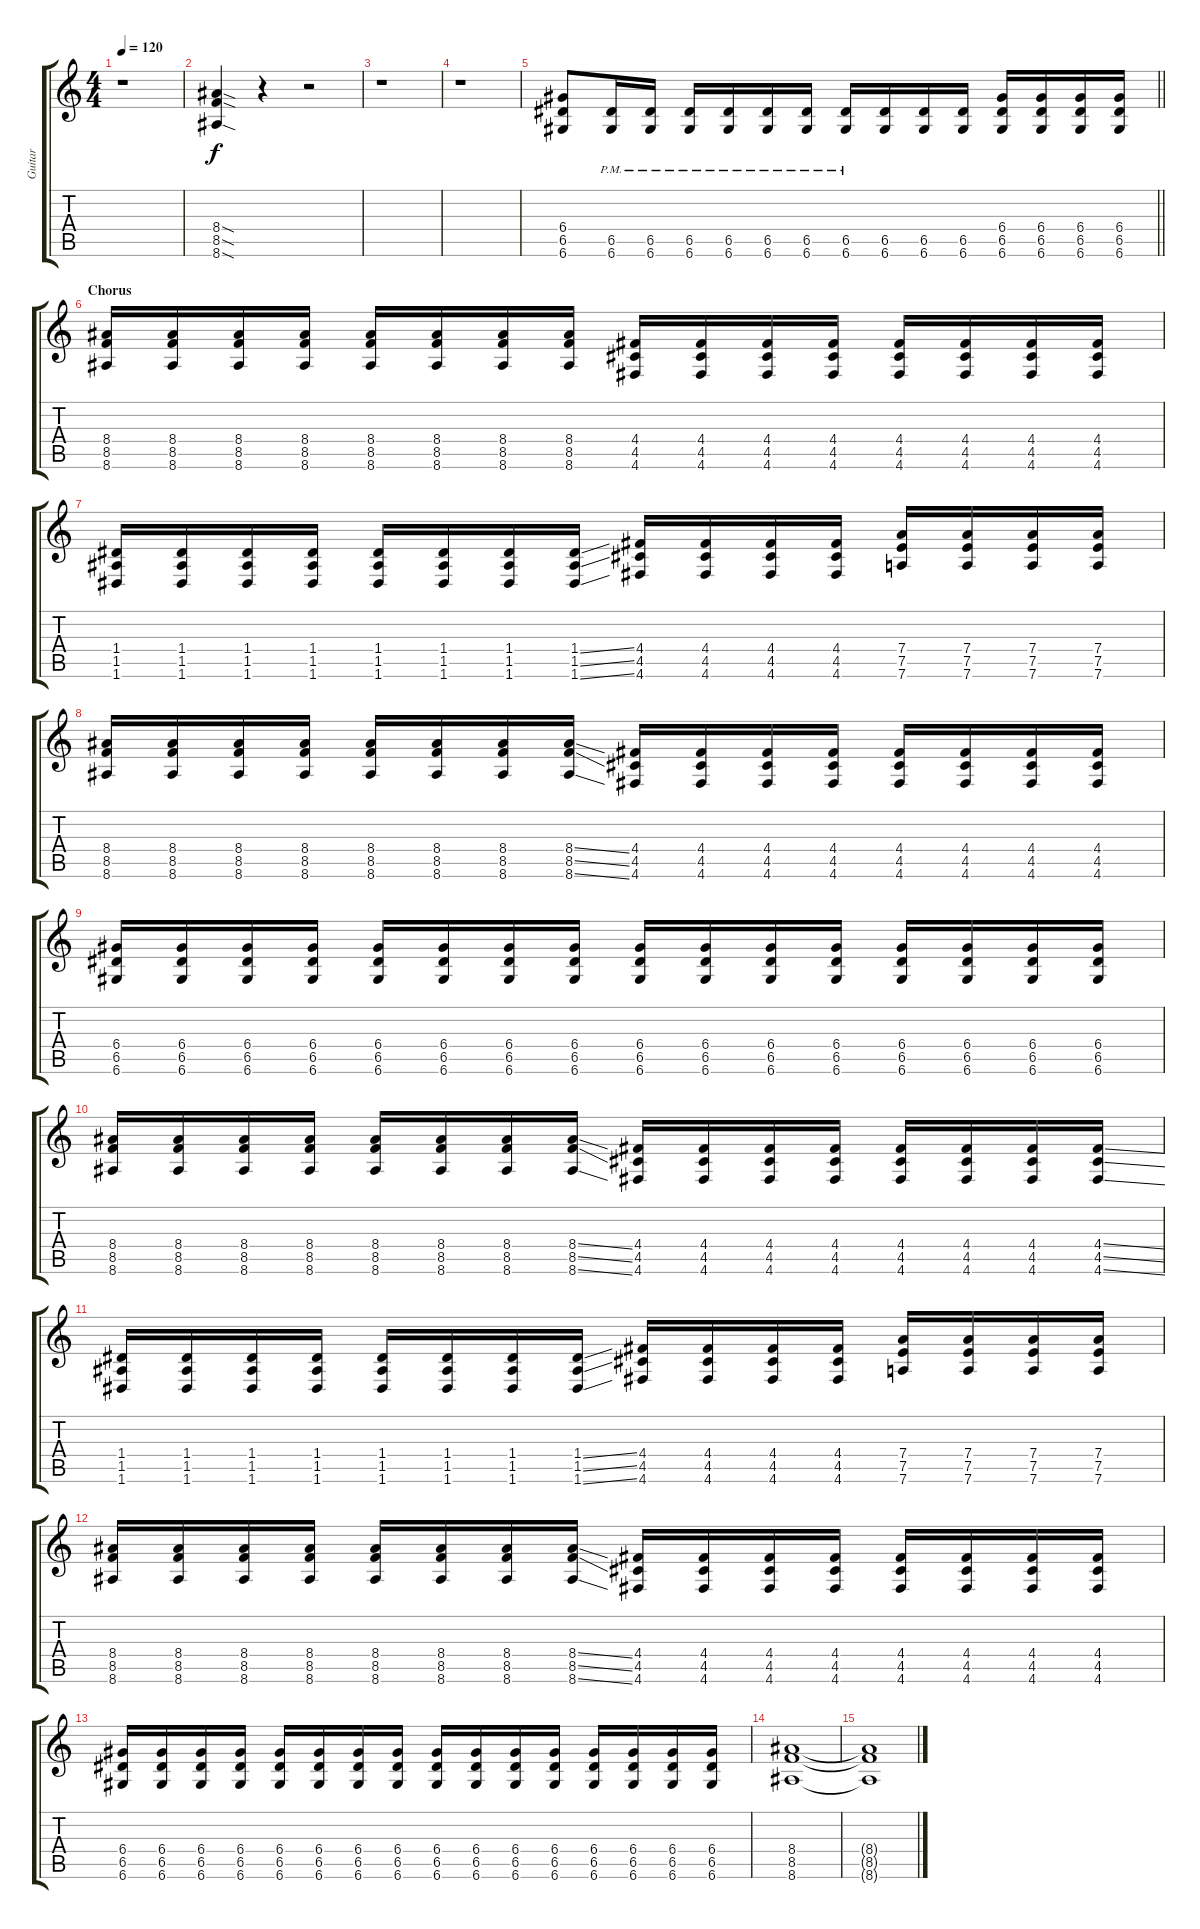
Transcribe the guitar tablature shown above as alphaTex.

\track ("Guitar" "Guitar") {instrument distortionguitar}
\staff {score tabs}
\tuning (E4 B3 G3 D3 A2 D2) {hide}
\ts (4 4)
\tempo 120
\clef g2
\ks c
r.1{dy f} |
(8.4{sod} 8.5{sod} 8.6{sod}).4 r.4 r.2 |
r.1 |
r.1 |
\barLineRight lightlight
(6.4 6.5 6.6).8 (6.5{pm} 6.6{pm}).16 (6.5{pm} 6.6{pm}).16 (6.5{pm} 6.6{pm}).16 (6.5{pm} 6.6{pm}).16 (6.5{pm} 6.6{pm}).16 (6.5{pm} 6.6{pm}).16 (6.5{pm} 6.6{pm}).16 (6.5 6.6).16 (6.5 6.6).16 (6.5 6.6).16 (6.4 6.5 6.6).16 (6.4 6.5 6.6).16 (6.4 6.5 6.6).16 (6.4 6.5 6.6).16 |
\section ("" "Chorus")
(8.4 8.5 8.6).16 (8.4 8.5 8.6).16 (8.4 8.5 8.6).16 (8.4 8.5 8.6).16 (8.4 8.5 8.6).16 (8.4 8.5 8.6).16 (8.4 8.5 8.6).16 (8.4 8.5 8.6).16 (4.4 4.5 4.6).16 (4.4 4.5 4.6).16 (4.4 4.5 4.6).16 (4.4 4.5 4.6).16 (4.4 4.5 4.6).16 (4.4 4.5 4.6).16 (4.4 4.5 4.6).16 (4.4 4.5 4.6).16 |
(1.4 1.5 1.6).16 (1.4 1.5 1.6).16 (1.4 1.5 1.6).16 (1.4 1.5 1.6).16 (1.4 1.5 1.6).16 (1.4 1.5 1.6).16 (1.4 1.5 1.6).16 (1.4{ss} 1.5{ss} 1.6{ss}).16 (4.4 4.5 4.6).16 (4.4 4.5 4.6).16 (4.4 4.5 4.6).16 (4.4 4.5 4.6).16 (7.4 7.5 7.6).16 (7.4 7.5 7.6).16 (7.4 7.5 7.6).16 (7.4 7.5 7.6).16 |
(8.4 8.5 8.6).16 (8.4 8.5 8.6).16 (8.4 8.5 8.6).16 (8.4 8.5 8.6).16 (8.4 8.5 8.6).16 (8.4 8.5 8.6).16 (8.4 8.5 8.6).16 (8.4{ss} 8.5{ss} 8.6{ss}).16 (4.4 4.5 4.6).16 (4.4 4.5 4.6).16 (4.4 4.5 4.6).16 (4.4 4.5 4.6).16 (4.4 4.5 4.6).16 (4.4 4.5 4.6).16 (4.4 4.5 4.6).16 (4.4 4.5 4.6).16 |
(6.4 6.5 6.6).16 (6.4 6.5 6.6).16 (6.4 6.5 6.6).16 (6.4 6.5 6.6).16 (6.4 6.5 6.6).16 (6.4 6.5 6.6).16 (6.4 6.5 6.6).16 (6.4 6.5 6.6).16 (6.4 6.5 6.6).16 (6.4 6.5 6.6).16 (6.4 6.5 6.6).16 (6.4 6.5 6.6).16 (6.4 6.5 6.6).16 (6.4 6.5 6.6).16 (6.4 6.5 6.6).16 (6.4 6.5 6.6).16 |
(8.4 8.5 8.6).16 (8.4 8.5 8.6).16 (8.4 8.5 8.6).16 (8.4 8.5 8.6).16 (8.4 8.5 8.6).16 (8.4 8.5 8.6).16 (8.4 8.5 8.6).16 (8.4{ss} 8.5{ss} 8.6{ss}).16 (4.4 4.5 4.6).16 (4.4 4.5 4.6).16 (4.4 4.5 4.6).16 (4.4 4.5 4.6).16 (4.4 4.5 4.6).16 (4.4 4.5 4.6).16 (4.4 4.5 4.6).16 (4.4{ss} 4.5{ss} 4.6{ss}).16 |
(1.4 1.5 1.6).16 (1.4 1.5 1.6).16 (1.4 1.5 1.6).16 (1.4 1.5 1.6).16 (1.4 1.5 1.6).16 (1.4 1.5 1.6).16 (1.4 1.5 1.6).16 (1.4{ss} 1.5{ss} 1.6{ss}).16 (4.4 4.5 4.6).16 (4.4 4.5 4.6).16 (4.4 4.5 4.6).16 (4.4 4.5 4.6).16 (7.4 7.5 7.6).16 (7.4 7.5 7.6).16 (7.4 7.5 7.6).16 (7.4 7.5 7.6).16 |
(8.4 8.5 8.6).16 (8.4 8.5 8.6).16 (8.4 8.5 8.6).16 (8.4 8.5 8.6).16 (8.4 8.5 8.6).16 (8.4 8.5 8.6).16 (8.4 8.5 8.6).16 (8.4{ss} 8.5{ss} 8.6{ss}).16 (4.4 4.5 4.6).16 (4.4 4.5 4.6).16 (4.4 4.5 4.6).16 (4.4 4.5 4.6).16 (4.4 4.5 4.6).16 (4.4 4.5 4.6).16 (4.4 4.5 4.6).16 (4.4 4.5 4.6).16 |
(6.4 6.5 6.6).16 (6.4 6.5 6.6).16 (6.4 6.5 6.6).16 (6.4 6.5 6.6).16 (6.4 6.5 6.6).16 (6.4 6.5 6.6).16 (6.4 6.5 6.6).16 (6.4 6.5 6.6).16 (6.4 6.5 6.6).16 (6.4 6.5 6.6).16 (6.4 6.5 6.6).16 (6.4 6.5 6.6).16 (6.4 6.5 6.6).16 (6.4 6.5 6.6).16 (6.4 6.5 6.6).16 (6.4 6.5 6.6).16 |
(8.4 8.5 8.6).1{volume 4} |
(8.4{t} 8.5{t} 8.6{t}).1
